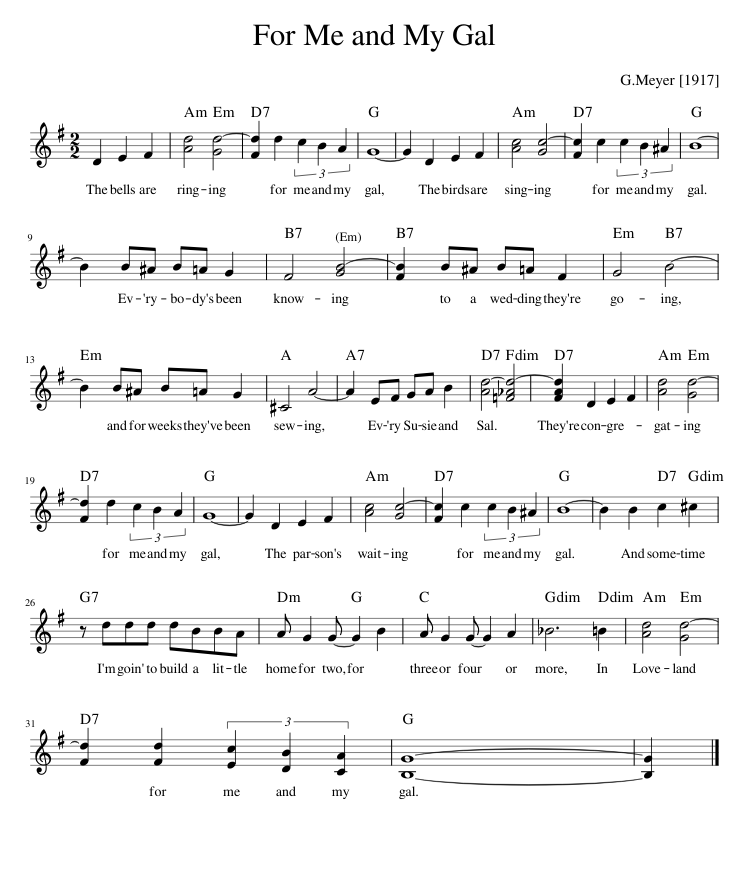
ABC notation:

X:1
L:1/8
M:2/2
I:linebreak $
K:G
V:1 treble
V:1
 D2 E2 F2 | [Ad]4 [Gd-]4 | [Fd]2 d2 (3c2 B2 A2 | G8- | G2 D2 E2 F2 | %5
 [Ac]4 [Gc-]4 | [Fc]2 c2 (3c2 B2 ^A2 | B8- |$ B2 B^A B=A G2 | F4 [GB-]4 | %10
 [FB]2 B^A B=A F2 | G4 B4- |$ B2 B^A B=A G2 | ^C4 A4- | A2 EF GA B2 | %15
 [Ad-]4 [=F_Ad-]4 | [FAd]2 D2 E2 F2 | [Ad]4 [Gd-]4 |$ [Fd]2 d2 (3c2 B2 A2 | G8- | %20
 G2 D2 E2 F2 | [Ac]4 [Gc-]4 | [Fc]2 c2 (3c2 B2 ^A2 | B8- | B2 B2 c2 ^c2 |$ %25
 z ddd dBBA | A G2 G- G2 B2 | A G2 G- G2 A2 | _B6 =B2 | [Ad]4 [Gd-]4 |$ %30
 [Fd]2 [Fd]2 (3[Ec]2 [DB]2 [CA]2 | [B,G]8- | [B,G]2 |] %33
